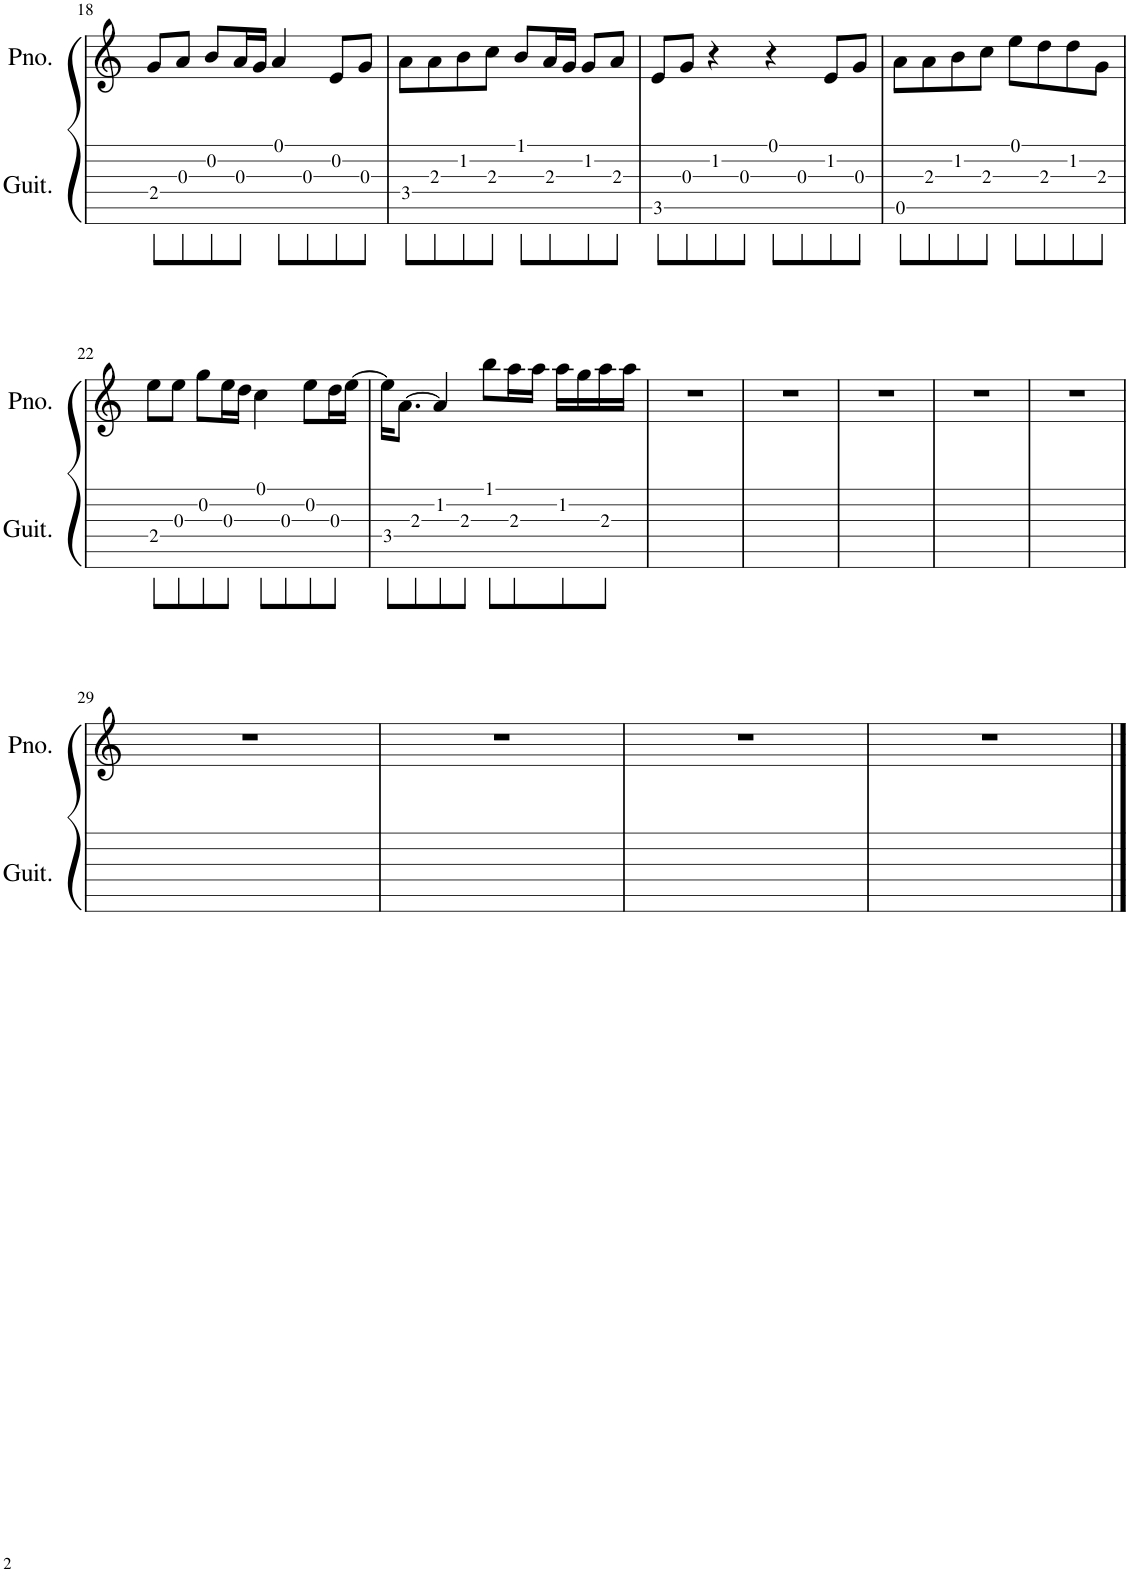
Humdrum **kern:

**kern	**kern
*part2	*part1
*staff2	*staff1
*I"原音吉他	*I"钢琴
!!LO:PB:g=z
*	*clefG2
*k[]	*k[]
*M4/4	*M4/4
=18	=18
8E\L	8g/L
8G\	8a/J
8B\	8b/L
8G\J	16a/L
.	16g/JJ
8e\L	4a/
8G\	.
8B\	8e/L
8G\J	8g/J
=19	=19
8F\L	8a\L
8A\	8a\
8c\	8b\
8A\J	8cc\J
8f\L	8b/L
8A\	16a/L
.	16g/JJ
8c\	8g/L
8A\J	8a/J
=20	=20
8C\L	8e/L
8G\	8g/J
8c\	4r
8G\J	.
8e\L	4r
8G\	.
8c\	8e/L
8G\J	8g/J
=21	=21
8AA\L	8a\L
8A\	8a\
8c\	8b\
8A\J	8cc\J
8e\L	8ee\L
8A\	8dd\
8c\	8dd\
8A\J	8g\J
!!LO:LB:g=z
=22	=22
8E\L	8ee\L
8G\	8ee\J
8B\	8gg\L
8G\J	16ee\L
.	16dd\JJ
8e\L	4cc\
8G\	.
8B\	8ee\L
8G\J	16dd\L
.	[16ee\JJ
=23	=23
8F\L	16ee\KL]
.	[8.a\J
8A\	.
8c\	4a/]
8A\J	.
8f\L	8bb\L
8A\	16aa\L
.	16aa\JJ
8c\	16aa\LL
.	16gg\
8A\J	16aa\
.	16aa\JJ
=24	=24
1r	1r
=25	=25
1r	1r
=26	=26
1r	1r
=27	=27
1r	1r
=28	=28
1r	1r
!!LO:LB:g=z
=29	=29
1r	1r
=30	=30
1r	1r
=31	=31
1r	1r
=32	=32
1r	1r
==	==
*-	*-
